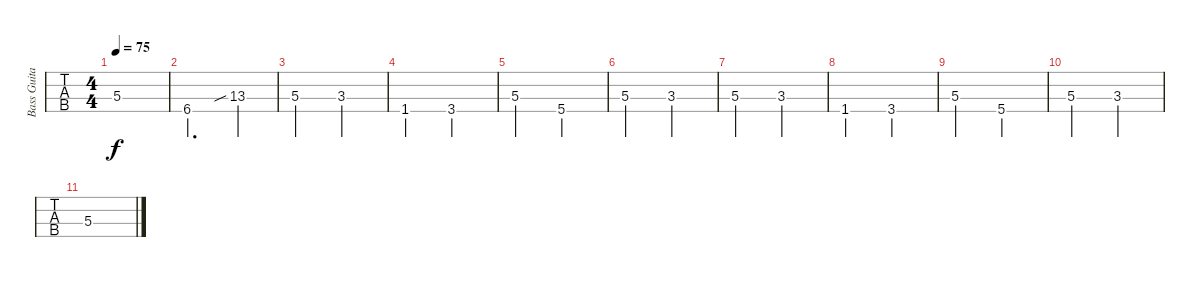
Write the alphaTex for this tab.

\track ("Bass Guitar (Pierre)" "Bass Guita") {instrument electricbassfinger}
\staff {tabs}
\tuning (G2 D2 A1 E1) {hide}
\ts (4 4)
\tempo 75
\clef f4
\ks c
5.3.1{dy f} |
6.4.2{d} 13.3{sib}.4 |
5.3.2 3.3.2 |
1.4.2 3.4.2 |
5.3.2 5.4.2 |
5.3.2 3.3.2 |
5.3.2 3.3.2 |
1.4.2 3.4.2 |
5.3.2 5.4.2 |
5.3.2 3.3.2 |
5.3.1
